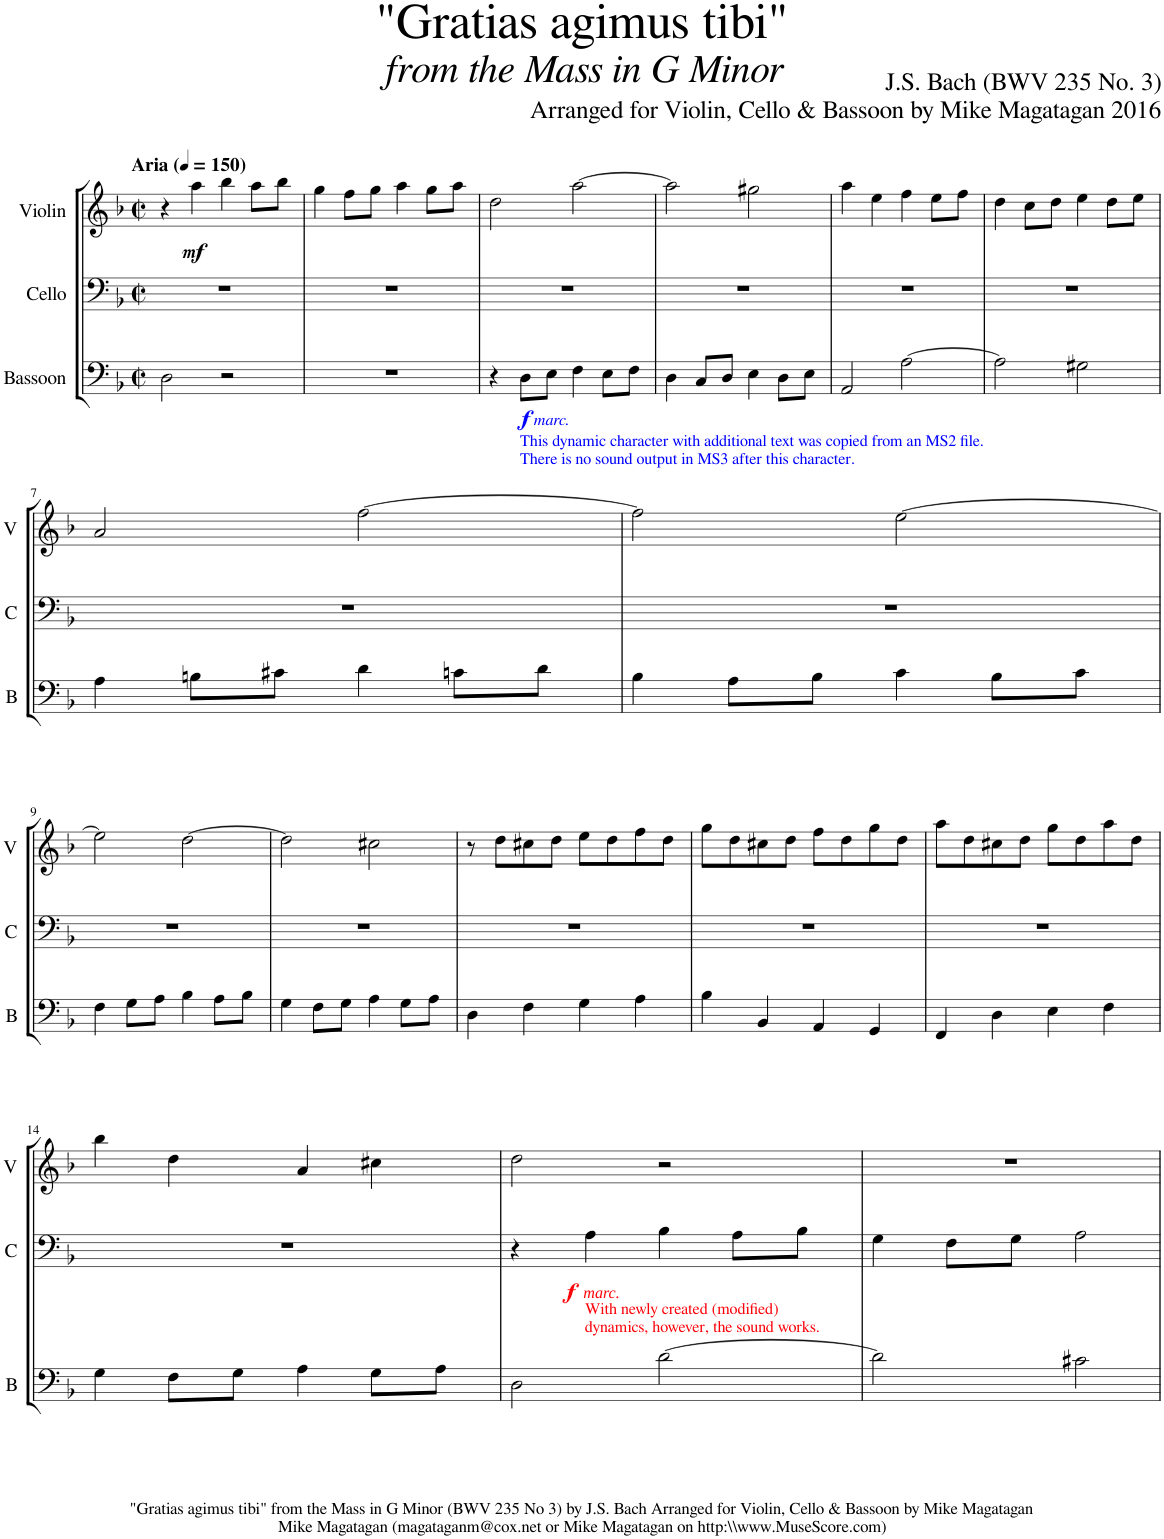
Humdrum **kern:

**kern	**dynam	**kern	**dynam	**kern	**dynam
*part3	*part3	*part2	*part2	*part1	*part1
*staff3	*staff3	*staff2	*staff2	*staff1	*staff1
*I"Bassoon	*	*I"Cello	*	*I"Violin	*
*I'B	*	*I'C	*	*I'V	*
*clefF4	*	*clefF4	*	*clefG2	*
*k[b-]	*	*k[b-]	*	*k[b-]	*
*M2/2	*	*M2/2	*	*M2/2	*
*met(c|)	*	*met(c|)	*	*met(c|)	*
*MM150	*	*MM150	*	*MM150	*
=1	=1	=1	=1	=1	=1
!	!	!	!	!LO:TX:a:B:t=Aria	!
2D\	.	1r	.	4r	.
!	!	!	!	!	!LO:DY:b
.	.	.	.	4aa\	mf
2r	.	.	.	4bb-\	.
.	.	.	.	8aa\L	.
.	.	.	.	8bb-\J	.
=2	=2	=2	=2	=2	=2
1r	.	1r	.	4gg\	.
.	.	.	.	8ff\L	.
.	.	.	.	8gg\J	.
.	.	.	.	4aa\	.
.	.	.	.	8gg\L	.
.	.	.	.	8aa\J	.
=3	=3	=3	=3	=3	=3
4r	.	1r	.	2dd\	.
!LO:TX:b:color=#0000FF:t=This dynamic character with additional text was copied from an MS2 file.	!	!	!	!	!
!LO:TX:b:t=There is no sound output in MS3 after this character.	!	!	!	!	!
!	!LO:DY:b	!	!	!	!
!	!LO:DY:n=1:b	!	!	!	!
8D\L	f other-dynamics	.	.	.	.
8E\J	.	.	.	.	.
4F\	.	.	.	[2aa\	.
8E\L	.	.	.	.	.
8F\J	.	.	.	.	.
=4	=4	=4	=4	=4	=4
4D\	.	1r	.	2aa\]	.
8C/L	.	.	.	.	.
8D/J	.	.	.	.	.
4E\	.	.	.	2gg#X\	.
8D\L	.	.	.	.	.
8E\J	.	.	.	.	.
=5	=5	=5	=5	=5	=5
2AA/	.	1r	.	4aa\	.
.	.	.	.	4ee\	.
[2A\	.	.	.	4ff\	.
.	.	.	.	8ee\L	.
.	.	.	.	8ff\J	.
=6	=6	=6	=6	=6	=6
2A\]	.	1r	.	4dd\	.
.	.	.	.	8cc\L	.
.	.	.	.	8dd\J	.
2G#X\	.	.	.	4ee\	.
.	.	.	.	8dd\L	.
.	.	.	.	8ee\J	.
!!LO:LB:g=z
=7	=7	=7	=7	=7	=7
4A\	.	1r	.	2a/	.
8Bn\L	.	.	.	.	.
8c#X\J	.	.	.	.	.
4d\	.	.	.	[2ff\	.
8cn\L	.	.	.	.	.
8d\J	.	.	.	.	.
=8	=8	=8	=8	=8	=8
4B-\	.	1r	.	2ff\]	.
8A\L	.	.	.	.	.
8B-\J	.	.	.	.	.
4c\	.	.	.	[2ee\	.
8B-\L	.	.	.	.	.
8c\J	.	.	.	.	.
!!LO:LB:g=z
=9	=9	=9	=9	=9	=9
4F\	.	1r	.	2ee\]	.
8G\L	.	.	.	.	.
8A\J	.	.	.	.	.
4B-\	.	.	.	[2dd\	.
8A\L	.	.	.	.	.
8B-\J	.	.	.	.	.
=10	=10	=10	=10	=10	=10
4G\	.	1r	.	2dd\]	.
8F\L	.	.	.	.	.
8G\J	.	.	.	.	.
4A\	.	.	.	2cc#X\	.
8G\L	.	.	.	.	.
8A\J	.	.	.	.	.
=11	=11	=11	=11	=11	=11
4D\	.	1r	.	8r	.
.	.	.	.	8dd\L	.
4F\	.	.	.	8cc#X\	.
.	.	.	.	8dd\J	.
4G\	.	.	.	8ee\L	.
.	.	.	.	8dd\	.
4A\	.	.	.	8ff\	.
.	.	.	.	8dd\J	.
=12	=12	=12	=12	=12	=12
4B-\	.	1r	.	8gg\L	.
.	.	.	.	8dd\	.
4BB-/	.	.	.	8cc#X\	.
.	.	.	.	8dd\J	.
4AA/	.	.	.	8ff\L	.
.	.	.	.	8dd\	.
4GG/	.	.	.	8gg\	.
.	.	.	.	8dd\J	.
=13	=13	=13	=13	=13	=13
4FF/	.	1r	.	8aa\L	.
.	.	.	.	8dd\	.
4D\	.	.	.	8cc#X\	.
.	.	.	.	8dd\J	.
4E\	.	.	.	8gg\L	.
.	.	.	.	8dd\	.
4F\	.	.	.	8aa\	.
.	.	.	.	8dd\J	.
!!LO:LB:g=z
=14	=14	=14	=14	=14	=14
4G\	.	1r	.	4bb-\	.
8F\L	.	.	.	4dd\	.
8G\J	.	.	.	.	.
4A\	.	.	.	4a/	.
8G\L	.	.	.	4cc#X\	.
8A\J	.	.	.	.	.
=15	=15	=15	=15	=15	=15
2D\	.	4r	.	2dd\	.
!	!	!LO:TX:b:color=#FC0107:t=With newly created (modified)	!	!	!
!	!	!LO:TX:b:t=dynamics, however, the sound works.	!	!	!
!	!	!	!LO:DY:b	!	!
!	!	!	!LO:DY:n=1:b	!	!
.	.	4A\	f other-dynamics	.	.
[2d\	.	4B-\	.	2r	.
.	.	8A\L	.	.	.
.	.	8B-\J	.	.	.
=16	=16	=16	=16	=16	=16
2d\]	.	4G\	.	1r	.
.	.	8F\L	.	.	.
.	.	8G\J	.	.	.
2c#X\	.	2A\	.	.	.
=	=	=	=	=	=
*-	*-	*-	*-	*-	*-
